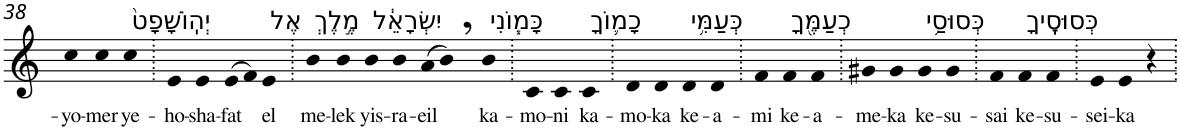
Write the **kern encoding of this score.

**kern	**text
*part1	*part1
*staff1	*staff1
*I"Piano	*
*I'Pno	*
!!LO:PB:g=z
*clefG2	*
*k[]	*
=38	=38
!	!LO:LY:b
4cc	-yo-
!	!LO:LY:b
4cc	-mer
!LO:TX:a:t=יְהֽוֹשָׁפָט֙	!
!	!LO:LY:b
4cc	ye-
=39.	=39.
!	!LO:LY:b
4e	-ho-
!	!LO:LY:b
4e	-sha-
!	!LO:LY:b
(>8e	-fat
8f)	.
!LO:TX:a:t=אֶל	!
!	!LO:LY:b
4e	el
=40.	=40.
!LO:TX:a:t=מֶ֣לֶךְ	!
!	!LO:LY:b
4b	me-
!	!LO:LY:b
4b	-lek
!LO:TX:a:t=יִשְׂרָאֵ֔ל	!
!	!LO:LY:b
4b	yis-
!	!LO:LY:b
4b	-ra-
!	!LO:LY:b
(>8a	-eil
8b,)	.
!LO:TX:a:t=כָּמ֧וֹנִי	!
!	!LO:LY:b
4b	ka-
=41.	=41.
!	!LO:LY:b
4c	-mo-
!	!LO:LY:b
4c	-ni
!LO:TX:a:t=כָמ֛וֹךָ	!
!	!LO:LY:b
4c	ka-
=42.	=42.
!	!LO:LY:b
4d	-mo-
!	!LO:LY:b
4d	-ka
!LO:TX:a:t=כְּעַמִּ֥י	!
!	!LO:LY:b
4d	ke-
!	!LO:LY:b
4d	-a-
=43.	=43.
!	!LO:LY:b
4f	-mi
!LO:TX:a:t=כְעַמֶּ֖ךָ	!
!	!LO:LY:b
4f	ke-
!	!LO:LY:b
4f	-a-
=44.	=44.
!	!LO:LY:b
4g#X	-me-
!	!LO:LY:b
4g#	-ka
!LO:TX:a:t=כְּסוּסַ֥י	!
!	!LO:LY:b
4g#	ke-
!	!LO:LY:b
4g#	-su-
=45.	=45.
!	!LO:LY:b
4f	-sai
!LO:TX:a:t=כְּסוּסֶֽיךָ	!
!	!LO:LY:b
4f	ke-
!	!LO:LY:b
4f	-su-
=46.	=46.
!	!LO:LY:b
4e	-sei-
!	!LO:LY:b
4e	-ka
4r	.
=.	=.
*-	*-
